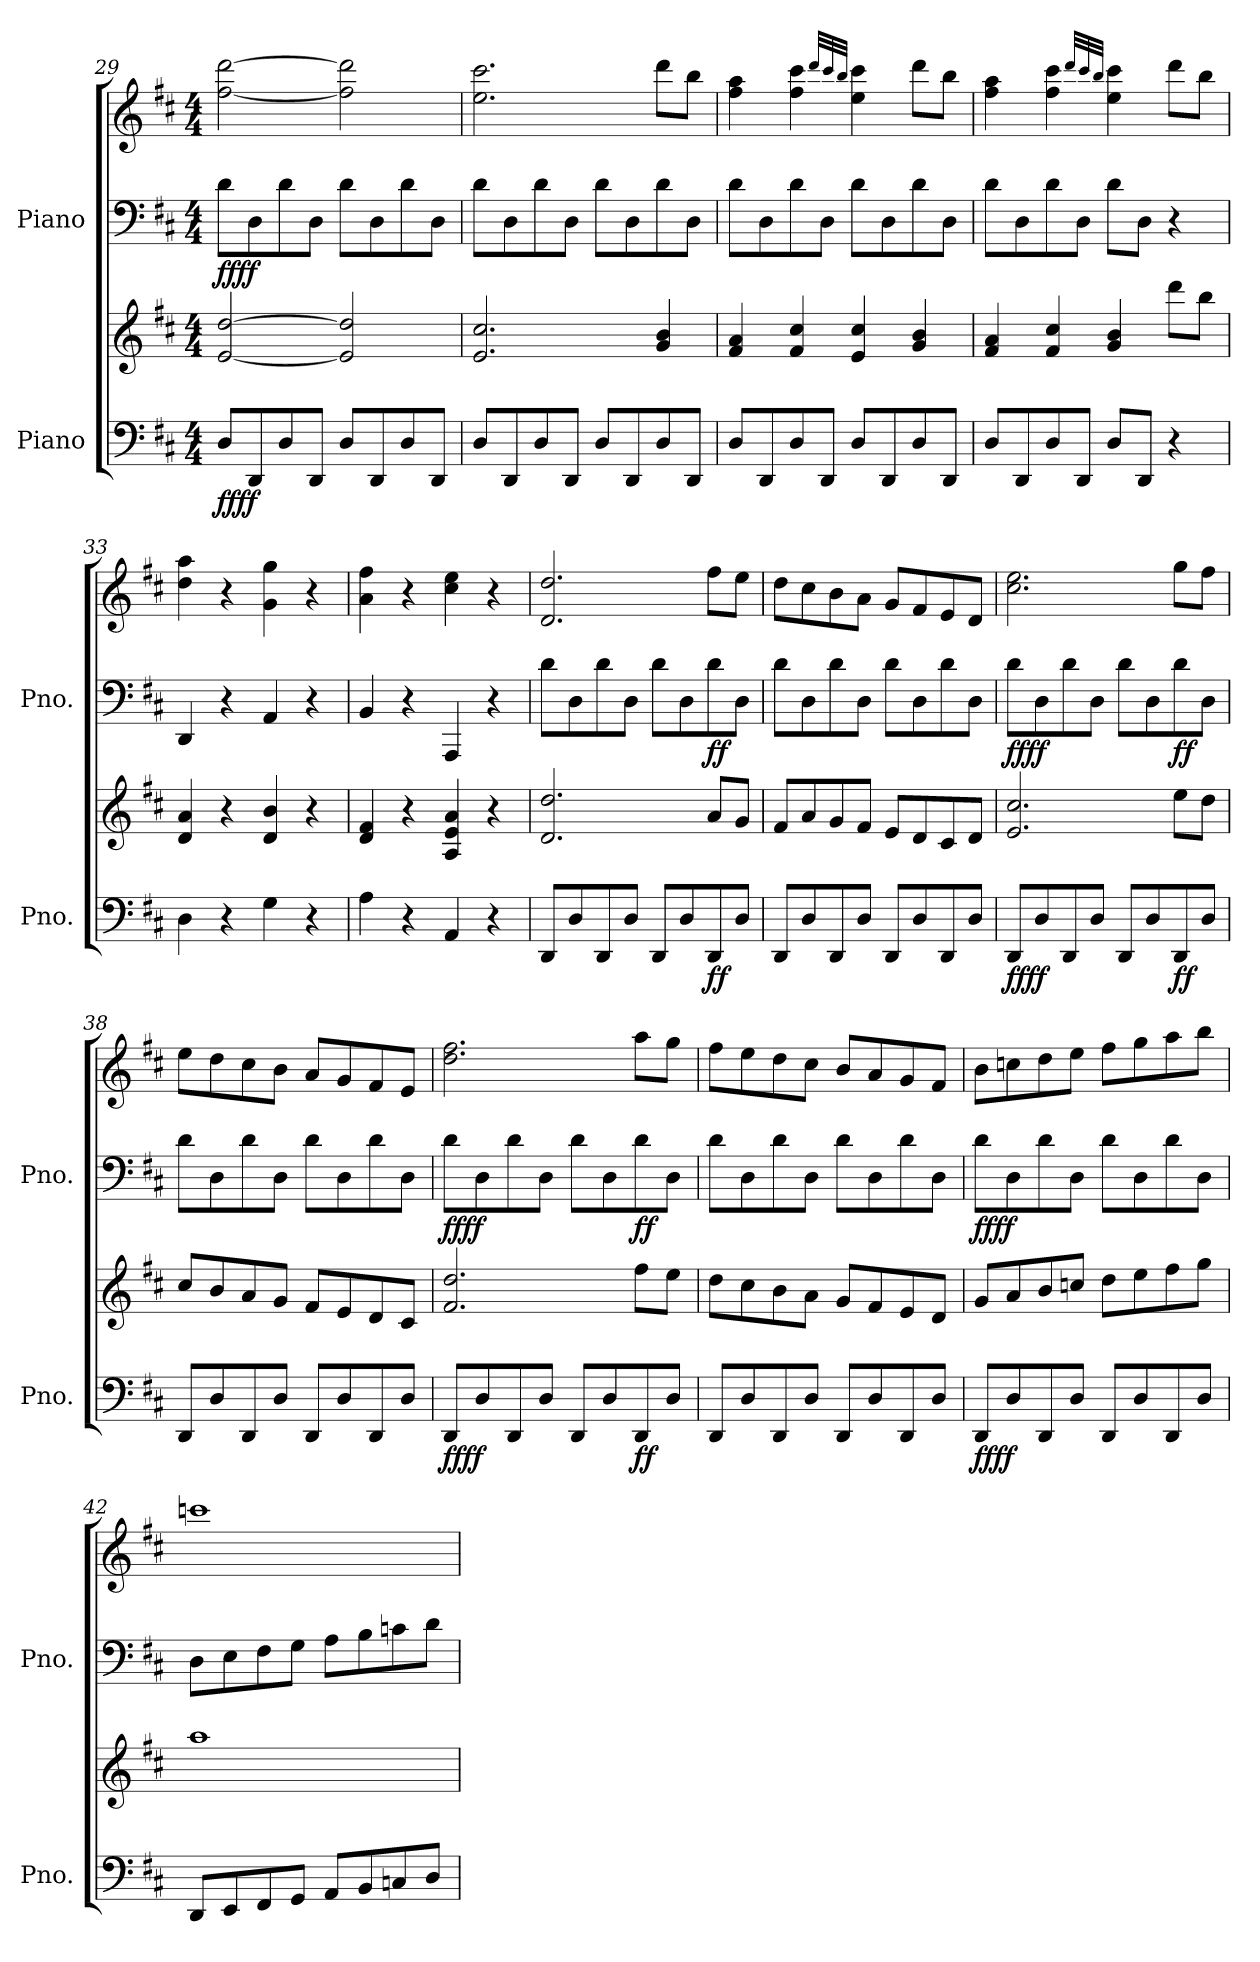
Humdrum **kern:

**kern	**kern	**dynam	**kern	**kern	**dynam
*part2	*part2	*part2	*part1	*part1	*part1
*staff4	*staff3	*staff3/4	*staff2	*staff1	*staff1/2
*I"Piano	*	*	*I"Piano	*	*
*I'Pno.	*	*	*I'Pno.	*	*
!!LO:LB:g=z
*clefF4	*clefG2	*	*clefF4	*clefG2	*
*k[f#c#]	*k[f#c#]	*	*k[f#c#]	*k[f#c#]	*
*M4/4	*M4/4	*	*M4/4	*M4/4	*
=29	=29	=29	=29	=29	=29
!	!	!LO:DY:b=2	!	!	!
!	!	!LO:DY:n=1:b	!	!	!LO:DY:b=2
!	!	!	!	!	!LO:DY:n=1:b
8D/L	[2e/ [2dd/	ff ff	8d\L	[2ff#\ [2ddd\	ff ff
8DD/	.	.	8D\	.	.
8D/	.	.	8d\	.	.
8DD/J	.	.	8D\J	.	.
8D/L	2e/] 2dd/]	.	8d\L	2ff#\] 2ddd\]	.
8DD/	.	.	8D\	.	.
8D/	.	.	8d\	.	.
8DD/J	.	.	8D\J	.	.
=30	=30	=30	=30	=30	=30
8D/L	2.e/ 2.cc#/	.	8d\L	2.ee\ 2.ccc#\	.
8DD/	.	.	8D\	.	.
8D/	.	.	8d\	.	.
8DD/J	.	.	8D\J	.	.
8D/L	.	.	8d\L	.	.
8DD/	.	.	8D\	.	.
8D/	4g/ 4b/	.	8d\	8ddd\L	.
8DD/J	.	.	8D\J	8bb\J	.
=31	=31	=31	=31	=31	=31
8D/L	4f#/ 4a/	.	8d\L	4ff#\ 4aa\	.
8DD/	.	.	8D\	.	.
8D/	4f#/ 4cc#/	.	8d\	4ff#\ 4ccc#\	.
8DD/J	.	.	8D\J	.	.
.	.	.	.	32qddd/LLL	.
.	.	.	.	32qccc#/	.
.	.	.	.	32qbb/JJJ	.
8D/L	4e/ 4cc#/	.	8d\L	4ee\ 4ccc#\	.
8DD/	.	.	8D\	.	.
8D/	4g/ 4b/	.	8d\	8ddd\L	.
8DD/J	.	.	8D\J	8bb\J	.
=32	=32	=32	=32	=32	=32
8D/L	4f#/ 4a/	.	8d\L	4ff#\ 4aa\	.
8DD/	.	.	8D\	.	.
8D/	4f#/ 4cc#/	.	8d\	4ff#\ 4ccc#\	.
8DD/J	.	.	8D\J	.	.
.	.	.	.	32qddd/LLL	.
.	.	.	.	32qccc#/	.
.	.	.	.	32qbb/JJJ	.
8D/L	4g/ 4b/	.	8d\L	4ee\ 4ccc#\	.
8DD/J	.	.	8D\J	.	.
4r	8ddd\L	.	4r	8ddd\L	.
.	8bb\J	.	.	8bb\J	.
=33	=33	=33	=33	=33	=33
4D\	4d/ 4a/	.	4DD/	4dd\ 4aa\	.
4r	4r	.	4r	4r	.
4G\	4d/ 4b/	.	4AA/	4g\ 4gg\	.
4r	4r	.	4r	4r	.
!!LO:LB:g=z
=34	=34	=34	=34	=34	=34
4A\	4d/ 4f#/	.	4BB/	4a\ 4ff#\	.
4r	4r	.	4r	4r	.
4AA/	4A/ 4e/ 4a/	.	4AAA/	4cc#\ 4ee\	.
4r	4r	.	4r	4r	.
=35	=35	=35	=35	=35	=35
8DD/L	2.d/ 2.dd/	.	8d\L	2.d/ 2.dd/	.
8D/	.	.	8D\	.	.
8DD/	.	.	8d\	.	.
8D/J	.	.	8D\J	.	.
8DD/L	.	.	8d\L	.	.
8D/	.	.	8D\	.	.
!	!	!LO:DY:b=2	!	!	!
!	!	!LO:DY:n=1:b	!	!	!LO:DY:b=2
!	!	!	!	!	!LO:DY:n=1:b
8DD/	8a/L	f f	8d\	8ff#\L	f f
8D/J	8g/J	.	8D\J	8ee\J	.
=36	=36	=36	=36	=36	=36
8DD/L	8f#/L	.	8d\L	8dd\L	.
8D/	8a/	.	8D\	8cc#\	.
8DD/	8g/	.	8d\	8b\	.
8D/J	8f#/J	.	8D\J	8a\J	.
8DD/L	8e/L	.	8d\L	8g/L	.
8D/	8d/	.	8D\	8f#/	.
8DD/	8c#/	.	8d\	8e/	.
8D/J	8d/J	.	8D\J	8d/J	.
=37	=37	=37	=37	=37	=37
!	!	!LO:DY:b=2	!	!	!
!	!	!LO:DY:n=1:b	!	!	!LO:DY:b=2
!	!	!	!	!	!LO:DY:n=1:b
8DD/L	2.e/ 2.cc#/	ff ff	8d\L	2.cc#\ 2.ee\	ff ff
8D/	.	.	8D\	.	.
8DD/	.	.	8d\	.	.
8D/J	.	.	8D\J	.	.
8DD/L	.	.	8d\L	.	.
8D/	.	.	8D\	.	.
!	!	!LO:DY:n=2:b=2	!	!	!
!	!	!LO:DY:n=3:b	!	!	!LO:DY:n=2:b=2
!	!	!	!	!	!LO:DY:n=3:b
8DD/	8ee\L	f f	8d\	8gg\L	f f
8D/J	8dd\J	.	8D\J	8ff#\J	.
=38	=38	=38	=38	=38	=38
8DD/L	8cc#/L	.	8d\L	8ee\L	.
8D/	8b/	.	8D\	8dd\	.
8DD/	8a/	.	8d\	8cc#\	.
8D/J	8g/J	.	8D\J	8b\J	.
8DD/L	8f#/L	.	8d\L	8a/L	.
8D/	8e/	.	8D\	8g/	.
8DD/	8d/	.	8d\	8f#/	.
8D/J	8c#/J	.	8D\J	8e/J	.
!!LO:PB:g=z
=39	=39	=39	=39	=39	=39
!	!	!LO:DY:b=2	!	!	!
!	!	!LO:DY:n=1:b	!	!	!LO:DY:b=2
!	!	!	!	!	!LO:DY:n=1:b
8DD/L	2.f#/ 2.dd/	ff ff	8d\L	2.dd\ 2.ff#\	ff ff
8D/	.	.	8D\	.	.
8DD/	.	.	8d\	.	.
8D/J	.	.	8D\J	.	.
8DD/L	.	.	8d\L	.	.
8D/	.	.	8D\	.	.
!	!	!LO:DY:n=2:b=2	!	!	!
!	!	!LO:DY:n=3:b	!	!	!LO:DY:n=2:b=2
!	!	!	!	!	!LO:DY:n=3:b
8DD/	8ff#\L	f f	8d\	8aa\L	f f
8D/J	8ee\J	.	8D\J	8gg\J	.
=40	=40	=40	=40	=40	=40
8DD/L	8dd\L	.	8d\L	8ff#\L	.
8D/	8cc#\	.	8D\	8ee\	.
8DD/	8b\	.	8d\	8dd\	.
8D/J	8a\J	.	8D\J	8cc#\J	.
8DD/L	8g/L	.	8d\L	8b/L	.
8D/	8f#/	.	8D\	8a/	.
8DD/	8e/	.	8d\	8g/	.
8D/J	8d/J	.	8D\J	8f#/J	.
=41	=41	=41	=41	=41	=41
!	!	!LO:DY:b=2	!	!	!
!	!	!LO:DY:n=1:b	!	!	!LO:DY:b=2
!	!	!	!	!	!LO:DY:n=1:b
8DD/L	8g/L	ff ff	8d\L	8b\L	ff ff
8D/	8a/	.	8D\	8ccn\	.
8DD/	8b/	.	8d\	8dd\	.
8D/J	8ccn/J	.	8D\J	8ee\J	.
8DD/L	8dd\L	.	8d\L	8ff#\L	.
8D/	8ee\	.	8D\	8gg\	.
8DD/	8ff#\	.	8d\	8aa\	.
8D/J	8gg\J	.	8D\J	8bb\J	.
=42	=42	=42	=42	=42	=42
8DD/L	1aa	.	8D\L	1cccn	.
8EE/	.	.	8E\	.	.
8FF#/	.	.	8F#\	.	.
8GG/J	.	.	8G\J	.	.
8AA/L	.	.	8A\L	.	.
8BB/	.	.	8B\	.	.
8Cn/	.	.	8cn\	.	.
8D/J	.	.	8d\J	.	.
=	=	=	=	=	=
*-	*-	*-	*-	*-	*-
